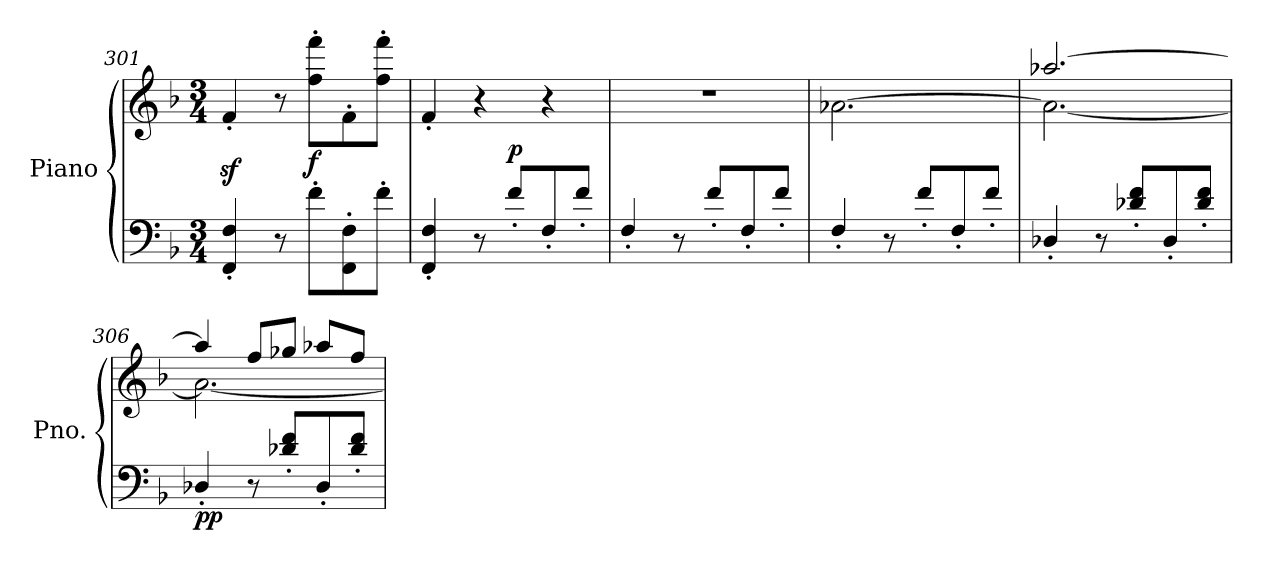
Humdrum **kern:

**kern	**kern	**dynam
*part1	*part1	*part1
*staff2	*staff1	*staff1/2
*I"Piano	*	*
*I'Pno.	*	*
!!LO:LB:g=z
*clefF4	*clefG2	*
*k[b-]	*k[b-]	*
*M3/4	*M3/4	*
=301	=301	=301
4FF/' 4F/'	4fz<'/	.
8r	8r	.
!	!	!LO:DY:b
8f'\L	8ff\' 8fff\'L	f
8FF\' 8F\'	8f'/	.
8f'\J	8ff\' 8fff\'J	.
=302	=302	=302
4FF/' 4F/'	4f'/	.
8r	4r	.
!	!	!LO:DY:a=2
8f'/L	.	p
8F'/	4r	.
8f'/J	.	.
=303	=303	=303
4F'/	2.r	.
8r	.	.
8f'/L	.	.
8F'/	.	.
8f'/J	.	.
=304	=304	=304
4F'/	[2.a-X\	.
8r	.	.
8f'/L	.	.
8F'/	.	.
8f'/J	.	.
=305	=305	=305
*	*^	*
4D-X'/	[2.aa-X/	2.a-\_	.
8r	.	.	.
8d-X/' 8f/'L	.	.	.
8D-'/	.	.	.
8d-/' 8f/'J	.	.	.
=306	=306	=306	=306
!	!	!	!LO:DY:b=2
4D-X'/	4aa-/]	2.a-\_	pp
8r	8ff/L	.	.
8d-X/' 8f/'L	8gg-X/J	.	.
8D-'/	8aa-X/L	.	.
8d-/' 8f/'J	8ff/J	.	.
*	*v	*v	*
=	=	=
*-	*-	*-
